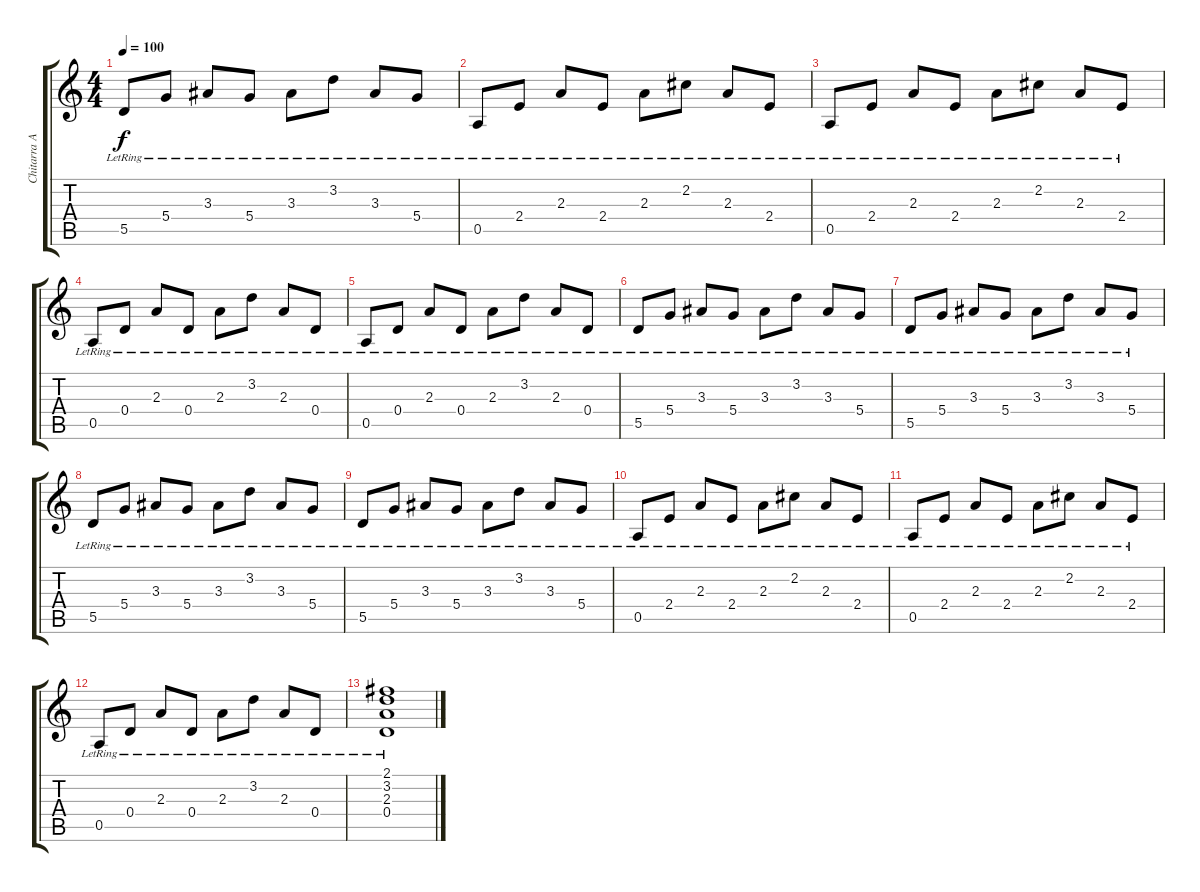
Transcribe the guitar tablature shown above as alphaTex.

\track ("Chitarra Acustica 2" "Chitarra A") {solo instrument acousticguitarsteel}
\staff {score tabs}
\tuning (E4 B3 G3 D3 A2 E2) {hide}
\ts (4 4)
\tempo 100
\clef g2
\ks c
5.5{lr}.8{dy f} 5.4{lr}.8 3.3{lr}.8 5.4{lr}.8 3.3{lr}.8 3.2{lr}.8 3.3{lr}.8 5.4{lr}.8 |
0.5{lr}.8 2.4{lr}.8 2.3{lr}.8 2.4{lr}.8 2.3{lr}.8 2.2{lr}.8 2.3{lr}.8 2.4{lr}.8 |
0.5{lr}.8 2.4{lr}.8 2.3{lr}.8 2.4{lr}.8 2.3{lr}.8 2.2{lr}.8 2.3{lr}.8 2.4{lr}.8 |
0.5{lr}.8 0.4{lr}.8 2.3{lr}.8 0.4{lr}.8 2.3{lr}.8 3.2{lr}.8 2.3{lr}.8 0.4{lr}.8 |
0.5{lr}.8 0.4{lr}.8 2.3{lr}.8 0.4{lr}.8 2.3{lr}.8 3.2{lr}.8 2.3{lr}.8 0.4{lr}.8 |
5.5{lr}.8 5.4{lr}.8 3.3{lr}.8 5.4{lr}.8 3.3{lr}.8 3.2{lr}.8 3.3{lr}.8 5.4{lr}.8 |
5.5{lr}.8 5.4{lr}.8 3.3{lr}.8 5.4{lr}.8 3.3{lr}.8 3.2{lr}.8 3.3{lr}.8 5.4{lr}.8 |
5.5{lr}.8 5.4{lr}.8 3.3{lr}.8 5.4{lr}.8 3.3{lr}.8 3.2{lr}.8 3.3{lr}.8 5.4{lr}.8 |
5.5{lr}.8 5.4{lr}.8 3.3{lr}.8 5.4{lr}.8 3.3{lr}.8 3.2{lr}.8 3.3{lr}.8 5.4{lr}.8 |
0.5{lr}.8 2.4{lr}.8 2.3{lr}.8 2.4{lr}.8 2.3{lr}.8 2.2{lr}.8 2.3{lr}.8 2.4{lr}.8 |
0.5{lr}.8 2.4{lr}.8 2.3{lr}.8 2.4{lr}.8 2.3{lr}.8 2.2{lr}.8 2.3{lr}.8 2.4{lr}.8 |
0.5{lr}.8 0.4{lr}.8 2.3{lr}.8 0.4{lr}.8 2.3{lr}.8 3.2{lr}.8 2.3{lr}.8 0.4{lr}.8 |
(2.1{lr} 3.2{lr} 2.3{lr} 0.4{lr}).1
